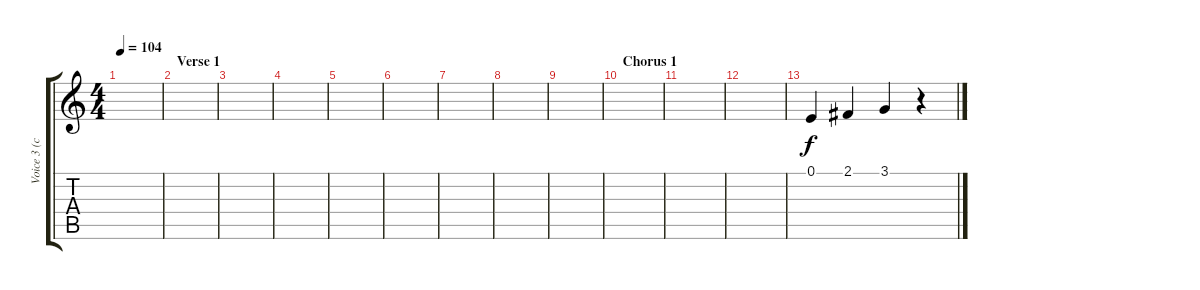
\track ("Voice 3 (choruses)" "Voice 3 (c") {instrument sopranosax}
\staff {score tabs}
\tuning (E4 B3 G3 D3 A2 E2) {hide}
\ts (4 4)
\tempo 104
\clef g2
\ks c
|
\section ("" "Verse 1")
|
|
|
|
|
|
|
|
\section ("" "Chorus 1")
|
|
|
0.1.4 2.1.4 3.1.4 r.4
